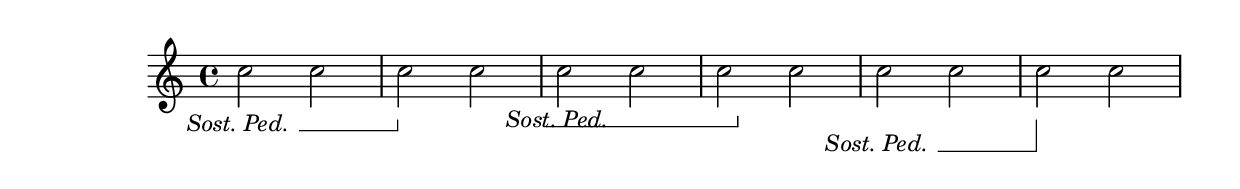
%% DO NOT EDIT this file manually; it is automatically
%% generated from LSR http://lsr.dsi.unimi.it
%% Make any changes in LSR itself, or in Documentation/snippets/new/ ,
%% and then run scripts/auxiliar/makelsr.py
%%
%% This file is in the public domain.
\version "2.17.25"

\header {
  lsrtags = "keyboards, tweaks-and-overrides"

  texidoc = "
The appearance of pedal brackets may be altered in different ways.

"
  doctitle = "Fine-tuning pedal brackets"
} % begin verbatim


\paper { ragged-right = ##f }
\relative c'' {
  c2\sostenutoOn c
  c2\sostenutoOff c
  \once \override Staff.PianoPedalBracket.shorten-pair = #'(-7 . -2)
  c2\sostenutoOn c
  c2\sostenutoOff c
  \once \override Staff.PianoPedalBracket.edge-height = #'(0 . 3)
  c2\sostenutoOn c
  c2\sostenutoOff c
}
